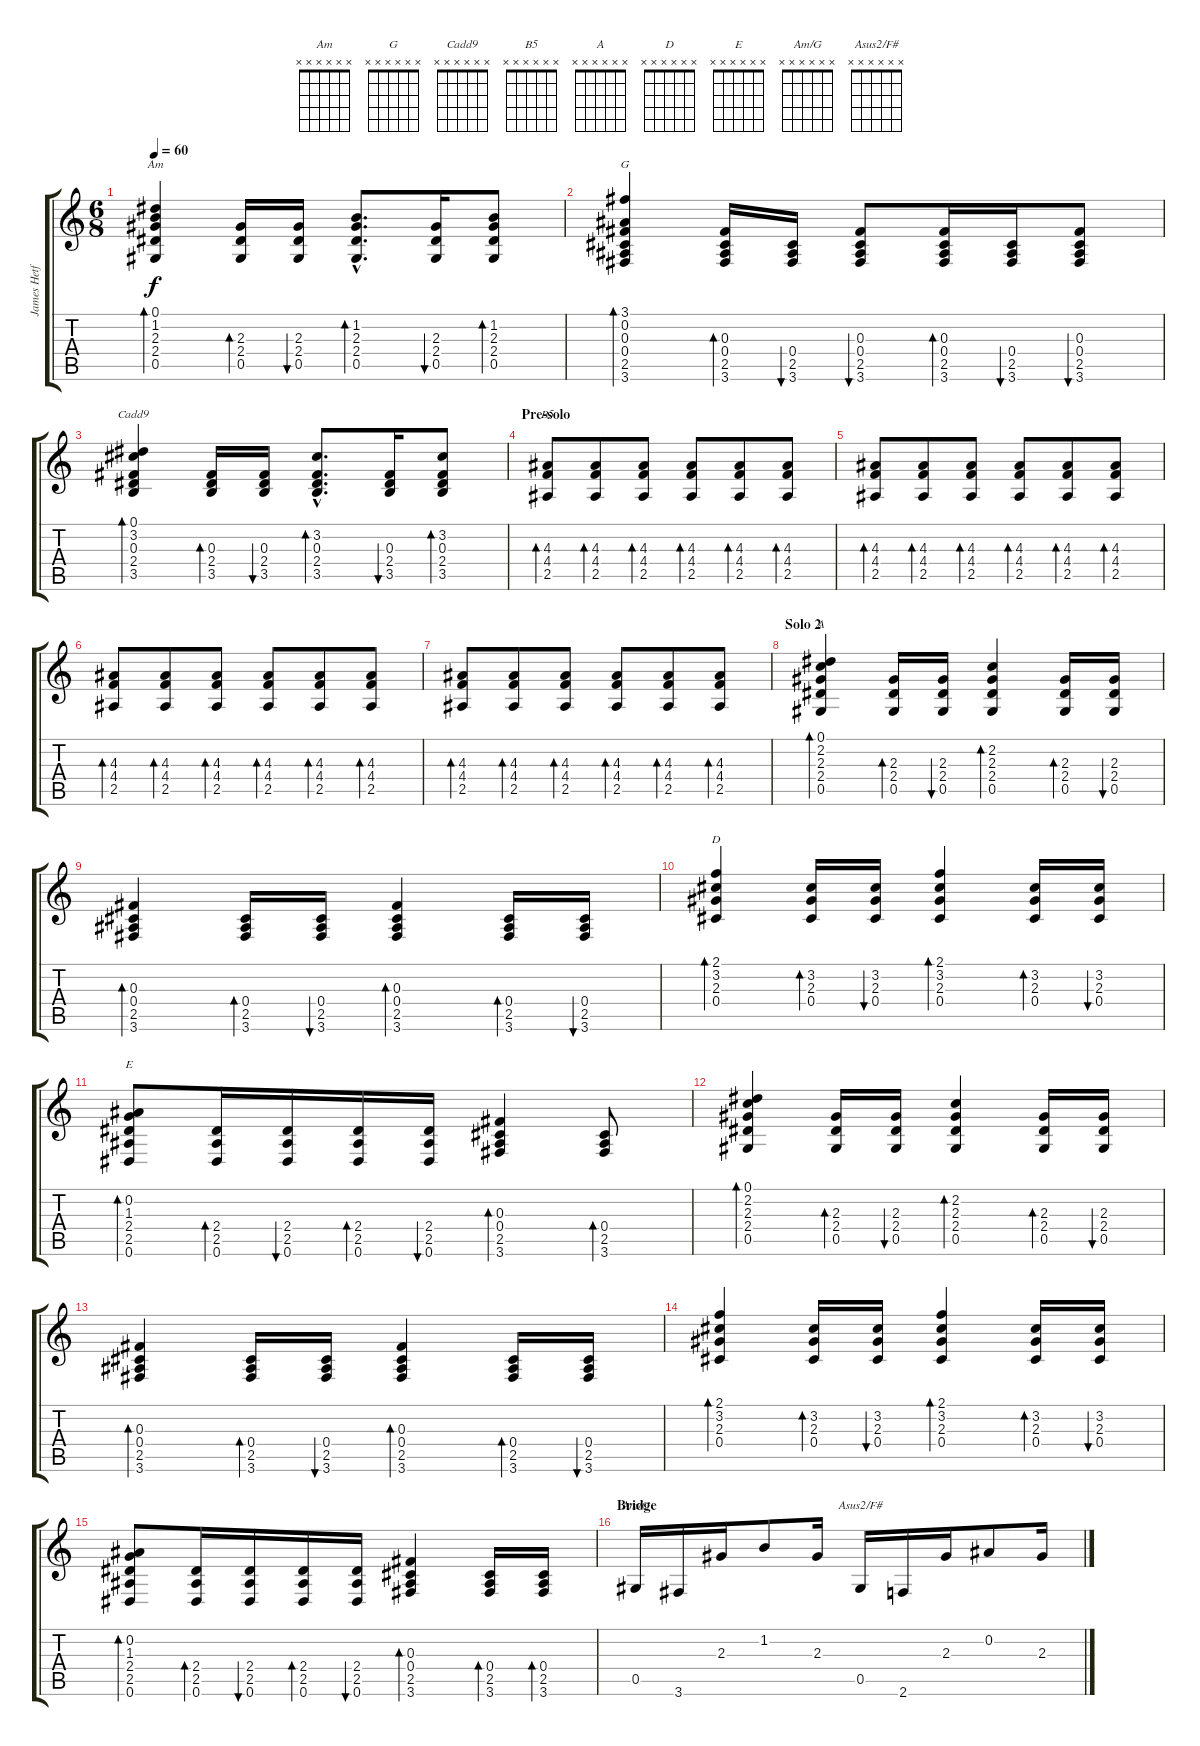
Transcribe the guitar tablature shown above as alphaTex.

\track ("James Hetfield" "James Hetf") {instrument electricguitarclean}
\staff {score tabs}
\tuning (Eb4 Bb3 Gb3 Db3 Ab2 Eb2) {hide}
\chord ("Am" x x x x x x)
\chord ("G" x x x x x x)
\chord ("Cadd9" x x x x x x)
\chord ("B5" x x x x x x)
\chord ("A" x x x x x x)
\chord ("D" x x x x x x)
\chord ("E" x x x x x x)
\chord ("Am/G" x x x x x x)
\chord ("Asus2/F#" x x x x x x)
\ts (6 8)
\tempo 60
\clef g2
\ks c
(0.1 1.2 2.3 2.4 0.5).4{bd 60 ch "Am" dy f} (2.3 2.4 0.5).16{bd 60} (2.3 2.4 0.5).16{bu 60} (1.2{hac} 2.3{hac} 2.4{hac} 0.5{hac}).8{d bd 60} (2.3 2.4 0.5).16{bu 60} (1.2 2.3 2.4 0.5).8{bd 60} |
(3.1 0.2 0.3 0.4 2.5 3.6).4{bd 60 ch "G"} (0.3 0.4 2.5 3.6).16{bd 60} (0.4 2.5 3.6).16{bu 60} (0.3 0.4 2.5 3.6).8{bu 60} (0.3 0.4 2.5 3.6).16{bd 60} (0.4 2.5 3.6).16{bu 60} (0.3 0.4 2.5 3.6).8{bu 60} |
(0.1 3.2 0.3 2.4 3.5).4{bd 60 ch "Cadd9"} (0.3 2.4 3.5).16{bd 60} (0.3 2.4 3.5).16{bu 60} (3.2{hac} 0.3{hac} 2.4{hac} 3.5{hac}).8{d bd 60} (0.3 2.4 3.5).16{bu 60} (3.2 0.3 2.4 3.5).8{bd 60} |
\section ("" "Pre-solo")
(4.3 4.4 2.5).8{bd 60 ch "B5"} (4.3 4.4 2.5).8{bd 60} (4.3 4.4 2.5).8{bd 60} (4.3 4.4 2.5).8{bd 60} (4.3 4.4 2.5).8{bd 60} (4.3 4.4 2.5).8{bd 60} |
(4.3 4.4 2.5).8{bd 60} (4.3 4.4 2.5).8{bd 60} (4.3 4.4 2.5).8{bd 60} (4.3 4.4 2.5).8{bd 60} (4.3 4.4 2.5).8{bd 60} (4.3 4.4 2.5).8{bd 60} |
(4.3 4.4 2.5).8{bd 60} (4.3 4.4 2.5).8{bd 60} (4.3 4.4 2.5).8{bd 60} (4.3 4.4 2.5).8{bd 60} (4.3 4.4 2.5).8{bd 60} (4.3 4.4 2.5).8{bd 60} |
(4.3 4.4 2.5).8{bd 60} (4.3 4.4 2.5).8{bd 60} (4.3 4.4 2.5).8{bd 60} (4.3 4.4 2.5).8{bd 60} (4.3 4.4 2.5).8{bd 60} (4.3 4.4 2.5).8{bd 60} |
\section ("" "Solo 2")
(0.1 2.2 2.3 2.4 0.5).4{bd 60 ch "A"} (2.3 2.4 0.5).16{bd 60} (2.3 2.4 0.5).16{bu 60} (2.2 2.3 2.4 0.5).4{bd 60} (2.3 2.4 0.5).16{bd 60} (2.3 2.4 0.5).16{bu 60} |
(0.3 0.4 2.5 3.6).4{bd 60} (0.4 2.5 3.6).16{bd 60} (0.4 2.5 3.6).16{bu 60} (0.3 0.4 2.5 3.6).4{bd 60} (0.4 2.5 3.6).16{bd 60} (0.4 2.5 3.6).16{bu 60} |
(2.1 3.2 2.3 0.4).4{bd 60 ch "D"} (3.2 2.3 0.4).16{bd 60} (3.2 2.3 0.4).16{bu 60} (2.1 3.2 2.3 0.4).4{bd 60} (3.2 2.3 0.4).16{bd 60} (3.2 2.3 0.4).16{bu 60} |
(0.2 1.3 2.4 2.5 0.6).8{bd 60 ch "E"} (2.4 2.5 0.6).16{bd 60} (2.4 2.5 0.6).16{bu 60} (2.4 2.5 0.6).16{bd 60} (2.4 2.5 0.6).16{bu 60} (0.3 0.4 2.5 3.6).4{bd 60} (0.4 2.5 3.6).8{bd 60} |
(0.1 2.2 2.3 2.4 0.5).4{bd 60} (2.3 2.4 0.5).16{bd 60} (2.3 2.4 0.5).16{bu 60} (2.2 2.3 2.4 0.5).4{bd 60} (2.3 2.4 0.5).16{bd 60} (2.3 2.4 0.5).16{bu 60} |
(0.3 0.4 2.5 3.6).4{bd 60} (0.4 2.5 3.6).16{bd 60} (0.4 2.5 3.6).16{bu 60} (0.3 0.4 2.5 3.6).4{bd 60} (0.4 2.5 3.6).16{bd 60} (0.4 2.5 3.6).16{bu 60} |
(2.1 3.2 2.3 0.4).4{bd 60} (3.2 2.3 0.4).16{bd 60} (3.2 2.3 0.4).16{bu 60} (2.1 3.2 2.3 0.4).4{bd 60} (3.2 2.3 0.4).16{bd 60} (3.2 2.3 0.4).16{bu 60} |
(0.2 1.3 2.4 2.5 0.6).8{bd 60} (2.4 2.5 0.6).16{bd 60} (2.4 2.5 0.6).16{bu 60} (2.4 2.5 0.6).16{bd 60} (2.4 2.5 0.6).16{bu 60} (0.3 0.4 2.5 3.6).4{bd 60} (0.4 2.5 3.6).16{bd 60} (0.4 2.5 3.6).16{bd 60} |
\section ("" "Bridge")
0.5.16{ch "Am/G"} 3.6.16 2.3.16 1.2.8 2.3.16 0.5.16{ch "Asus2/F#"} 2.6.16 2.3.16 0.2.8 2.3.16
